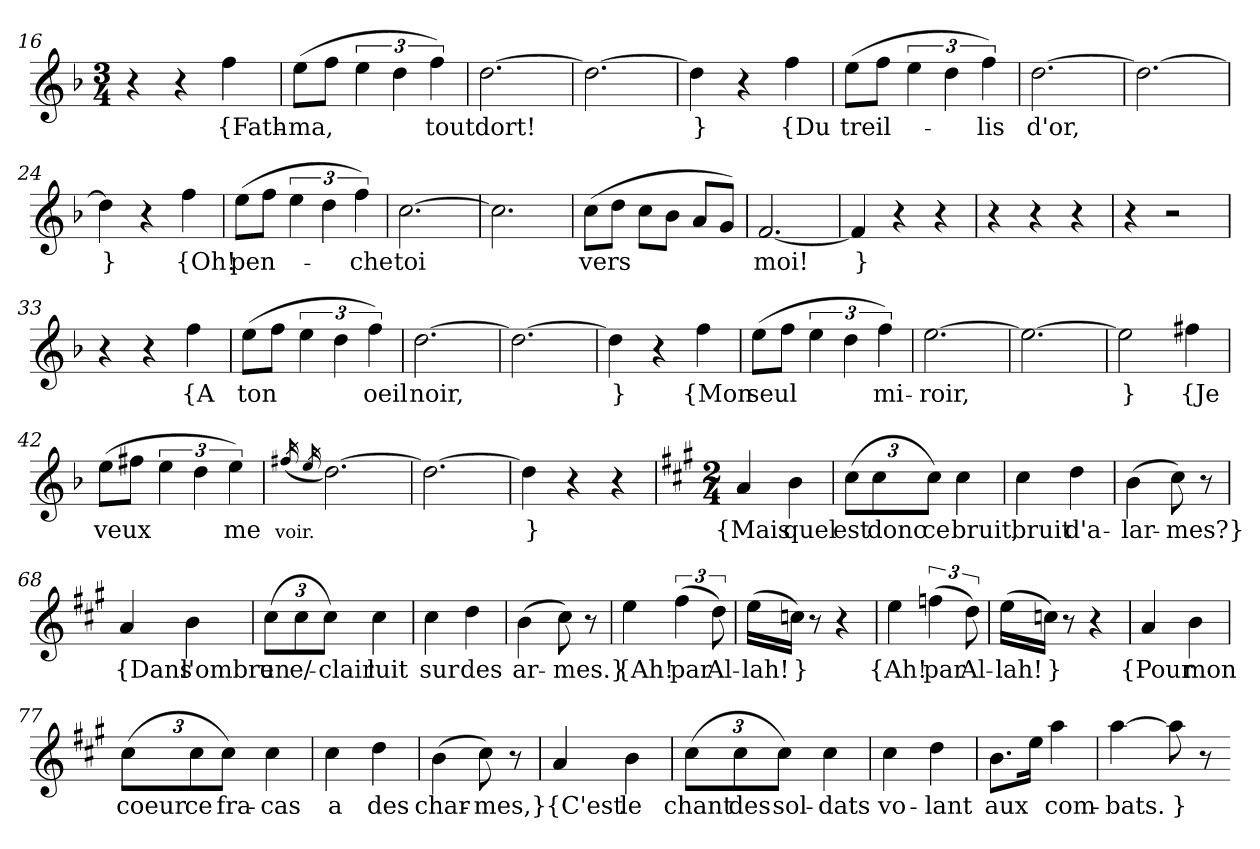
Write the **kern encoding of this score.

**kern	**text
*part1	*part1
*staff1	*staff1
*clefG2	*
*k[b-]	*
*M3/4	*
=16	=16
4r	.
4r	.
4ff	{Fath-
=17	=17
(8ee\L	-ma,
8ff\J	.
6ee	.
6dd	.
6ff)	tout
=18	=18
[2.dd	dort!
=19	=19
2.dd_	.
=20	=20
4dd]	}
4r	.
4ff	{Du
=21	=21
(8ee\L	treil-
8ff\J	.
6ee	.
6dd	.
6ff)	-lis
=22	=22
[2.dd	d'or,
=23	=23
2.dd_	.
=24	=24
4dd]	}
4r	.
4ff	{Oh!
=25	=25
(8ee\L	pen-
8ff\J	.
6ee	.
6dd	.
6ff)	-che
=26	=26
[2.cc	toi
=27	=27
2.cc]	.
=28	=28
(8cc\L	vers
8dd\J	.
8cc\L	.
8b-\J	.
8a/L	.
8g/J)	.
=29	=29
[2.f	moi!
=30	=30
4f]	}
4r	.
4r	.
=31	=31
4r	.
4r	.
4r	.
=32	=32
4r	.
2r	.
=33	=33
4r	.
4r	.
4ff	{A
=34	=34
(8ee\L	ton
8ff\J	.
6ee	.
6dd	.
6ff)	oeil
=35	=35
[2.dd	noir,
=36	=36
2.dd_	.
=37	=37
4dd]	}
4r	.
4ff	{Mon
=38	=38
(8ee\L	seul
8ff\J	.
6ee	.
6dd	.
6ff)	mi-
=39	=39
[2.ee	-roir,
=40	=40
2.ee_	.
=41	=41
2ee]	}
4ff#X	{Je
=42	=42
(8ee\L	veux
8ff#X\J	.
6ee	.
6dd	.
6ee)	me
=43	=43
(16qff#X	voir.
16qee	.
[2.dd)	.
=44	=44
2.dd_	.
=45	=45
4dd]	}
4r	.
4r	.
=64	=64
*k[f#c#g#]	*
*M2/4	*
4a	{Mais
4b	quel
=65	=65
(12cc#\L	est
12cc#\	donc
12cc#\J)	ce
4cc#	bruit,
=66	=66
4cc#	bruit
4dd	d'a-
=67	=67
(4b	-lar-
8cc#)	-mes?}
8r	.
=68	=68
4a	{Dans
4b	l'ombre
=69	=69
(12cc#\L	un
12cc#\	e/-
12cc#\J)	-clair
4cc#	luit
=70	=70
4cc#	sur
4dd	des
=71	=71
(4b	ar-
8cc#)	-mes.}
8r	.
=72	=72
4ee	{Ah!
(6ff#	par
12dd)	Al-
=73	=73
(16ee\LL	-lah!
16ccn\JJ)	}
8r	.
4r	.
=74	=74
4ee	{Ah!
(6ffn	par
12dd)	Al-
=75	=75
(16ee\LL	-lah!
16ccn\JJ)	}
8r	.
4r	.
=76	=76
4a	{Pour
4b	mon
=77	=77
(12cc#\L	coeur
12cc#\	ce
12cc#\J)	fra-
4cc#	-cas
=78	=78
4cc#	a
4dd	des
=79	=79
(4b	char-
8cc#)	-mes,}
8r	.
=80	=80
4a	{C'est
4b	le
=81	=81
(12cc#\L	chant
12cc#\	des
12cc#\J)	sol-
4cc#	-dats
=83	=83
4cc#	vo-
4dd	-lant
=84	=84
8.b\L	aux
16ee\Jk	.
4aa	com-
=85	=85
[4aa	-bats.
8aa]	}
8r	.
=-	=-
*-	*-
